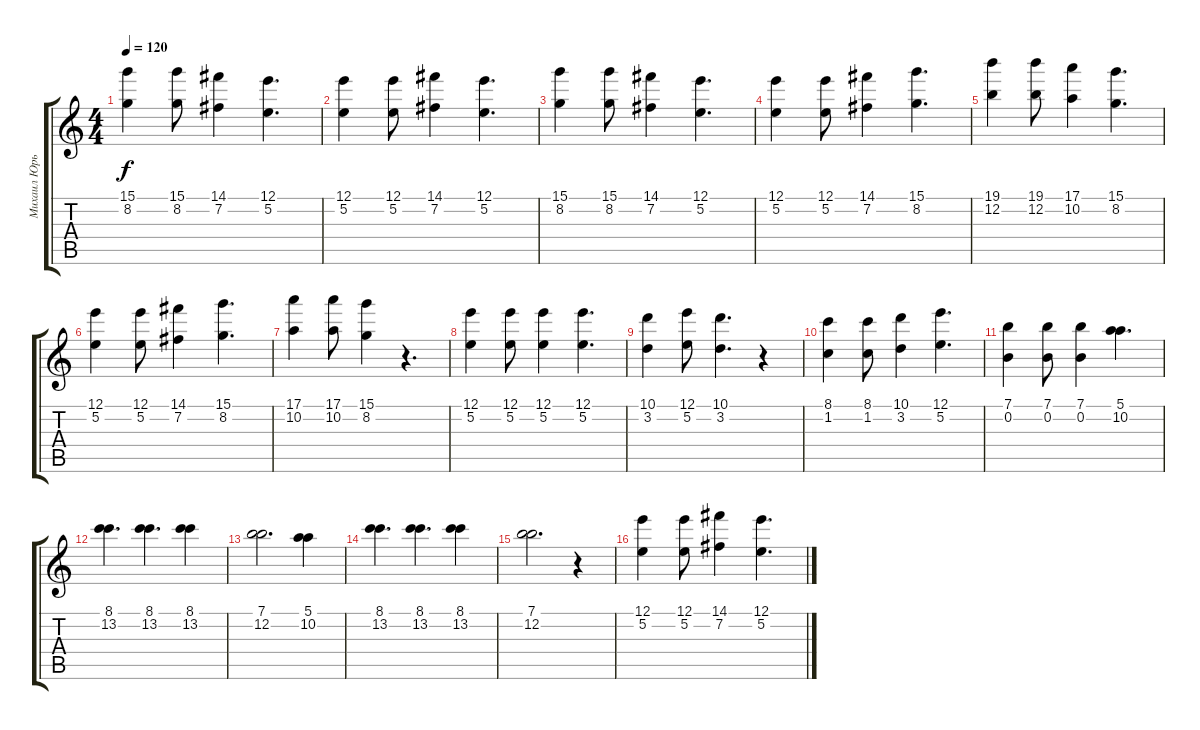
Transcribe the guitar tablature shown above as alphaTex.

\track ("Михаил Юрьевич (вокал)" "Михаил Юрь") {instrument acousticguitarsteel}
\staff {score tabs}
\tuning (E4 B3 G3 D3 A2 E2) {hide}
\ts (4 4)
\tempo 120
\clef g2
\ks c
(15.1 8.2).4{dy f} (15.1 8.2).8 (14.1 7.2).4 (12.1 5.2).4{d} |
(12.1 5.2).4 (12.1 5.2).8 (14.1 7.2).4 (12.1 5.2).4{d} |
(15.1 8.2).4 (15.1 8.2).8 (14.1 7.2).4 (12.1 5.2).4{d} |
(12.1 5.2).4 (12.1 5.2).8 (14.1 7.2).4 (15.1 8.2).4{d} |
(19.1 12.2).4 (19.1 12.2).8 (17.1 10.2).4 (15.1 8.2).4{d} |
(12.1 5.2).4 (12.1 5.2).8 (14.1 7.2).4 (15.1 8.2).4{d} |
(17.1 10.2).4 (17.1 10.2).8 (15.1 8.2).4 r.4{d} |
(12.1 5.2).4 (12.1 5.2).8 (12.1 5.2).4 (12.1 5.2).4{d} |
(10.1 3.2).4 (12.1 5.2).8 (10.1 3.2).4{d} r.4 |
(8.1 1.2).4 (8.1 1.2).8 (10.1 3.2).4 (12.1 5.2).4{d} |
(7.1 0.2).4 (7.1 0.2).8 (7.1 0.2).4 (5.1 10.2).4{d} |
(8.1 13.2).4{d} (8.1 13.2).4{d} (8.1 13.2).4 |
(7.1 12.2).2{d} (5.1 10.2).4 |
(8.1 13.2).4{d} (8.1 13.2).4{d} (8.1 13.2).4 |
(7.1 12.2).2{d} r.4 |
(12.1 5.2).4 (12.1 5.2).8 (14.1 7.2).4 (12.1 5.2).4{d}
